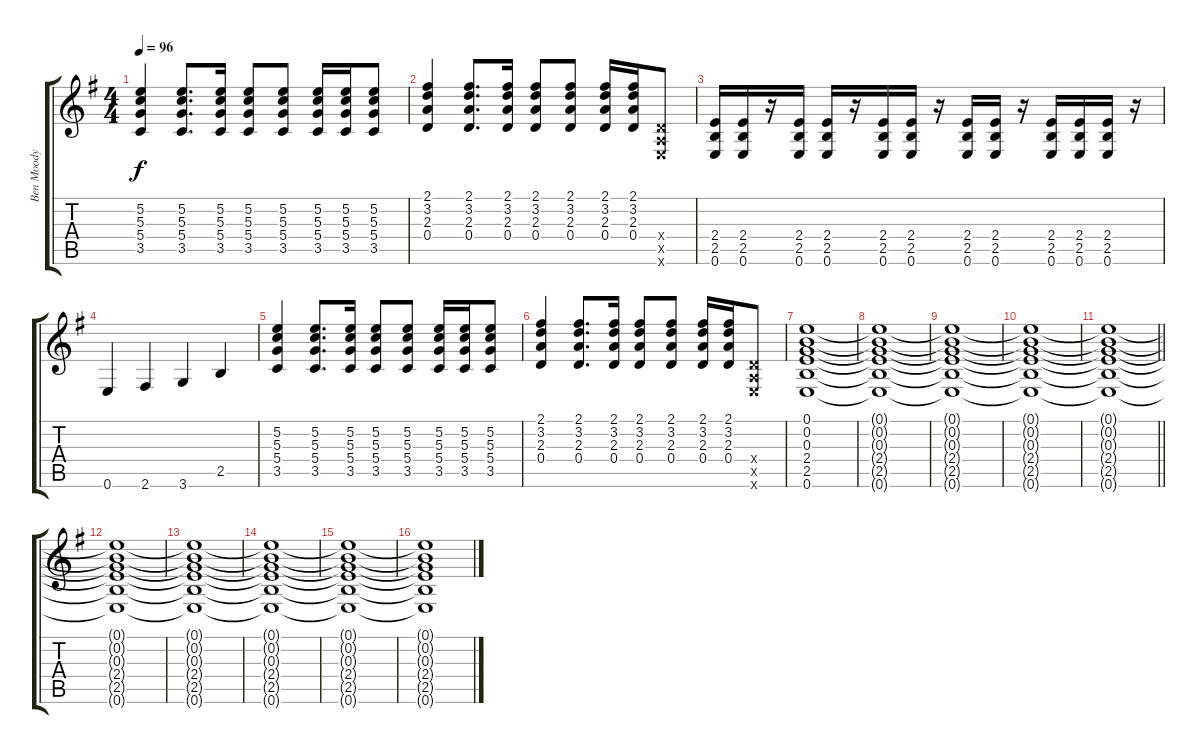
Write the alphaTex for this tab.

\track ("Ben Moody" "Ben Moody") {instrument overdrivenguitar}
\staff {score tabs}
\tuning (E4 B3 G3 D3 A2 E2) {hide}
\ts (4 4)
\tempo 96
\clef g2
\ks g
(5.2 5.3 5.4 3.5).4{dy f} (5.2 5.3 5.4 3.5).8{d} (5.2 5.3 5.4 3.5).16 (5.2 5.3 5.4 3.5).8 (5.2 5.3 5.4 3.5).8 (5.2 5.3 5.4 3.5).16 (5.2 5.3 5.4 3.5).16 (5.2 5.3 5.4 3.5).8 |
(2.1 3.2 2.3 0.4).4 (2.1 3.2 2.3 0.4).8{d} (2.1 3.2 2.3 0.4).16 (2.1 3.2 2.3 0.4).8 (2.1 3.2 2.3 0.4).8 (2.1 3.2 2.3 0.4).16 (2.1 3.2 2.3 0.4).16 (0.4{x} 0.5{x} 0.6{x}).8 |
(2.4 2.5 0.6).16 (2.4 2.5 0.6).16 r.16 (2.4 2.5 0.6).16 (2.4 2.5 0.6).16 r.16 (2.4 2.5 0.6).16 (2.4 2.5 0.6).16 r.16 (2.4 2.5 0.6).16 (2.4 2.5 0.6).16 r.16 (2.4 2.5 0.6).16 (2.4 2.5 0.6).16 (2.4 2.5 0.6).16 r.16 |
0.6.4{volume 16} 2.6.4 3.6.4 2.5.4 |
(5.2 5.3 5.4 3.5).4 (5.2 5.3 5.4 3.5).8{d} (5.2 5.3 5.4 3.5).16 (5.2 5.3 5.4 3.5).8 (5.2 5.3 5.4 3.5).8 (5.2 5.3 5.4 3.5).16 (5.2 5.3 5.4 3.5).16 (5.2 5.3 5.4 3.5).8 |
(2.1 3.2 2.3 0.4).4 (2.1 3.2 2.3 0.4).8{d} (2.1 3.2 2.3 0.4).16 (2.1 3.2 2.3 0.4).8 (2.1 3.2 2.3 0.4).8 (2.1 3.2 2.3 0.4).16 (2.1 3.2 2.3 0.4).16 (0.4{x} 0.5{x} 0.6{x}).8 |
(0.1 0.2 0.3 2.4 2.5 0.6).1 |
(0.1{t} 0.2{t} 0.3{t} 2.4{t} 2.5{t} 0.6{t}).1{volume 8} |
(0.1{t} 0.2{t} 0.3{t} 2.4{t} 2.5{t} 0.6{t}).1 |
(0.1{t} 0.2{t} 0.3{t} 2.4{t} 2.5{t} 0.6{t}).1 |
\barLineRight lightlight
(0.1{t} 0.2{t} 0.3{t} 2.4{t} 2.5{t} 0.6{t}).1 |
(0.1{t} 0.2{t} 0.3{t} 2.4{t} 2.5{t} 0.6{t}).1 |
(0.1{t} 0.2{t} 0.3{t} 2.4{t} 2.5{t} 0.6{t}).1{volume 0} |
(0.1{t} 0.2{t} 0.3{t} 2.4{t} 2.5{t} 0.6{t}).1 |
(0.1{t} 0.2{t} 0.3{t} 2.4{t} 2.5{t} 0.6{t}).1 |
(0.1{t} 0.2{t} 0.3{t} 2.4{t} 2.5{t} 0.6{t}).1
